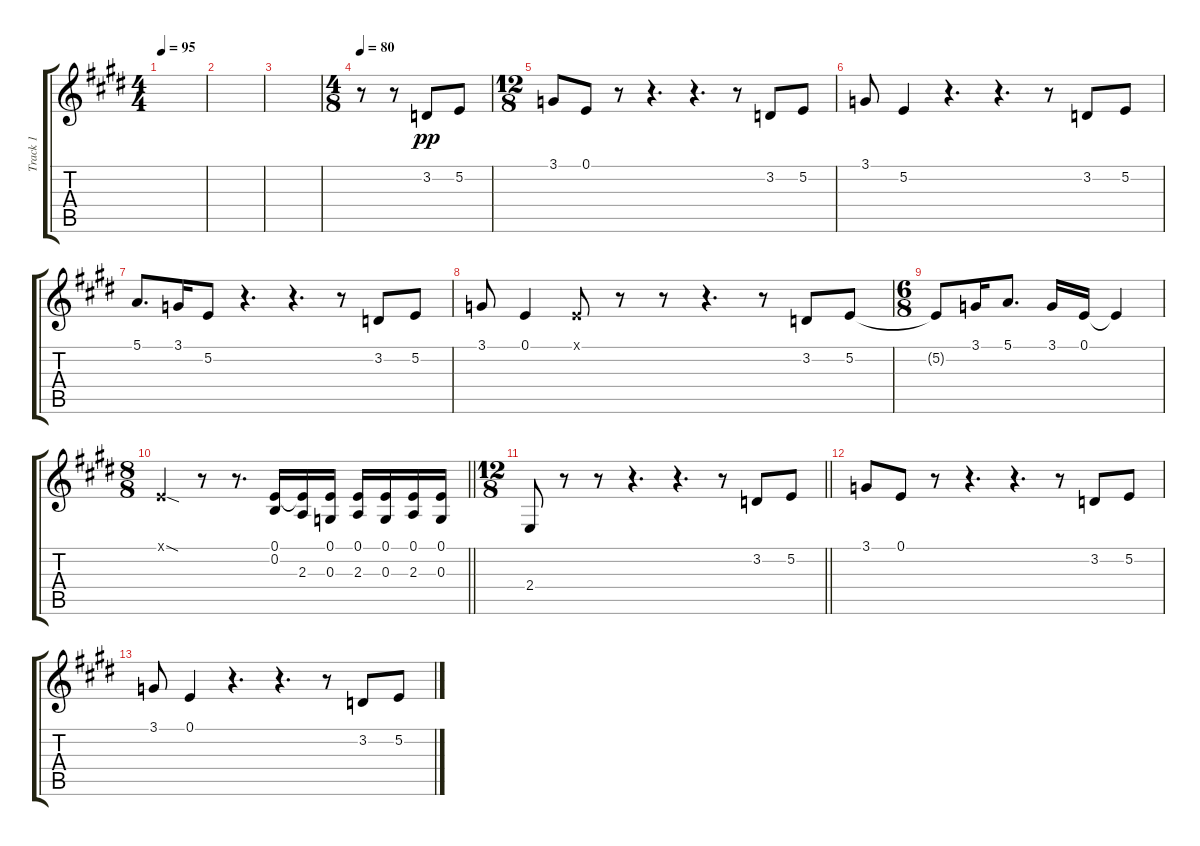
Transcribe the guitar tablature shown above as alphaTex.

\track ("Track 1" "Track 1") {instrument altosax}
\staff {score tabs}
\tuning (E4 B3 G3 D3 A2 E2) {hide}
\ts (4 4)
\tempo 95
\clef g2
\ks e
|
|
|
\ts (4 8)
\tempo 80
r.8 r.8 3.2.8{dy pp} 5.2.8 |
\ts (12 8)
3.1.8 0.1.8 r.8 r.4{d} r.4{d} r.8 3.2.8 5.2.8 |
3.1.8 5.2.4 r.4{d} r.4{d} r.8 3.2.8 5.2.8 |
5.1.8{d} 3.1.16 5.2.8 r.4{d} r.4{d} r.8 3.2.8 5.2.8 |
3.1.8 0.1.4 0.1{x}.8 r.8 r.8 r.4{d} r.8 3.2.8 5.2.8 |
\ts (6 8)
5.2{t}.8 3.1.16 5.1.8{d} 3.1.16 0.1.16 0.1{t}.4 |
\ts (8 8)
\barLineRight lightlight
0.1{sod x}.4 r.8 r.8{d} (0.1 0.2).16 (0.1{t} 2.3).16 (0.1 0.3).16 (0.1 2.3).16 (0.1 0.3).16 (0.1 2.3).16 (0.1 0.3).16 |
\ts (12 8)
\barLineRight lightlight
2.4.8 r.8 r.8 r.4{d} r.4{d} r.8 3.2.8 5.2.8 |
3.1.8 0.1.8 r.8 r.4{d} r.4{d} r.8 3.2.8 5.2.8 |
3.1.8 0.1.4 r.4{d} r.4{d} r.8 3.2.8 5.2.8
